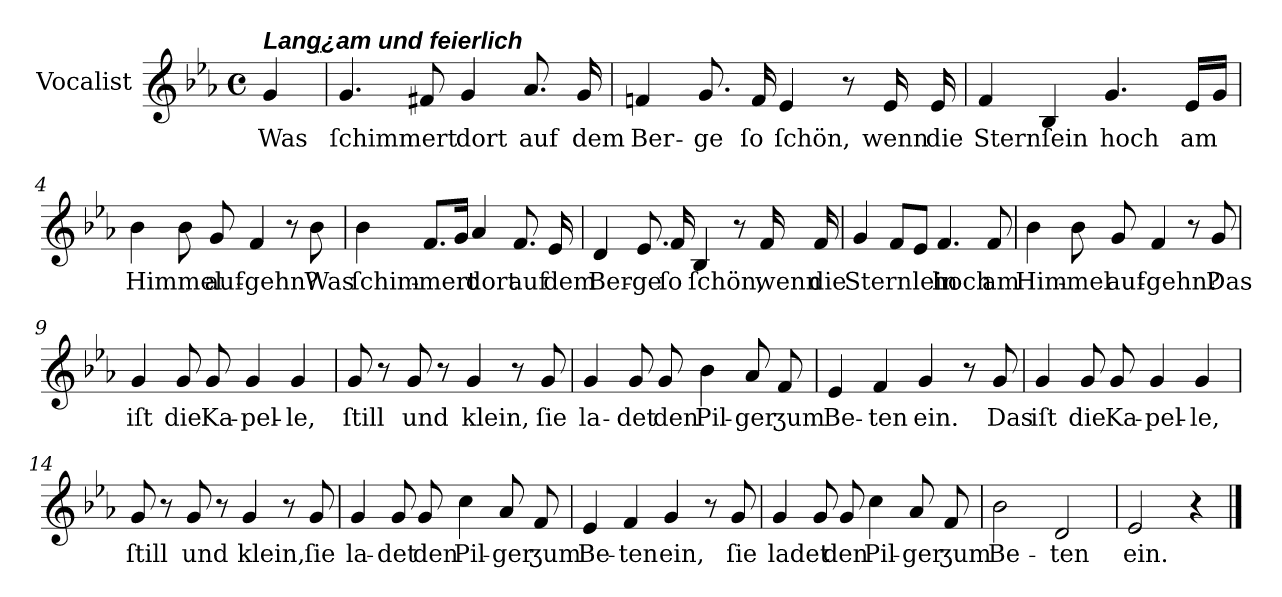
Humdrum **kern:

**kern	**text
*part1	*part1
*staff1	*staff1
*I"Vocalist	*
*clefG2	*
*k[b-e-a-]	*
*E-:	*
*M4/4	*
*met(c)	*
=	=
!LO:TX:a:t=Langֵ¿am und feierlich	!
4g	Was
=1	=1
4.g	ſchimmert
8f#X	.
4g	dort
8.a-	auf
16g	dem
=2	=2
4fn	Ber-
8.g	-ge
16f	ſo
4e-	ſchön,
8r	.
16e-	wenn
16e-	die
=3	=3
4f	Sternſein
4B-	.
4.g	hoch
16e-LL	am
16gJJ	.
=4	=4
4b-	Himmel
8b-	.
8g	auf-
4f	-gehn?
8r	.
8b-	Was
=5	=5
4b-	ſchim-
8.fL	-mert
16gJk	.
4a-	dort
8.f	auf
16e-	dem
=6	=6
4d	Ber-
8.e-	-ge
16f	ſo
4B-	ſchön,
8r	.
16f	wenn
16f	die
=7	=7
4g	Sternlein
8fL	.
8e-J	.
4.f	hoch
8f	am
=8	=8
4b-	Him-
8b-	-mel
8g	auf-
4f	-gehn?
8r	.
8g	Das
=9	=9
4g	iſt
8g	die
8g	Ka-
4g	-pel-
4g	-le,
=10	=10
8g	ſtill
8r	.
8g	und
8r	.
4g	klein,
8r	.
8g	ſie
=11	=11
4g	la-
8g	-det
8g	den
4b-	Pil-
8a-	-ger
8f	ʒum
=12	=12
4e-	Be-
4f	-ten
4g	ein.
8r	.
8g	Das
=13	=13
4g	iſt
8g	die
8g	Ka-
4g	-pel-
4g	-le,
=14	=14
8g	ſtill
8r	.
8g	und
8r	.
4g	klein,
8r	.
8g	ſie
=15	=15
4g	la-
8g	-det
8g	den
4cc	Pil-
8a-	-ger
8f	ʒum
=16	=16
4e-	Be-
4f	-ten
4g	ein,
8r	.
8g	ſie
=17	=17
4g	ladet
8g	.
8g	den
4cc	Pil-
8a-	-ger
8f	ʒum
=18	=18
2b-	Be-
2d	-ten
=19	=19
2e-	ein.
4r	.
==	==
*-	*-
